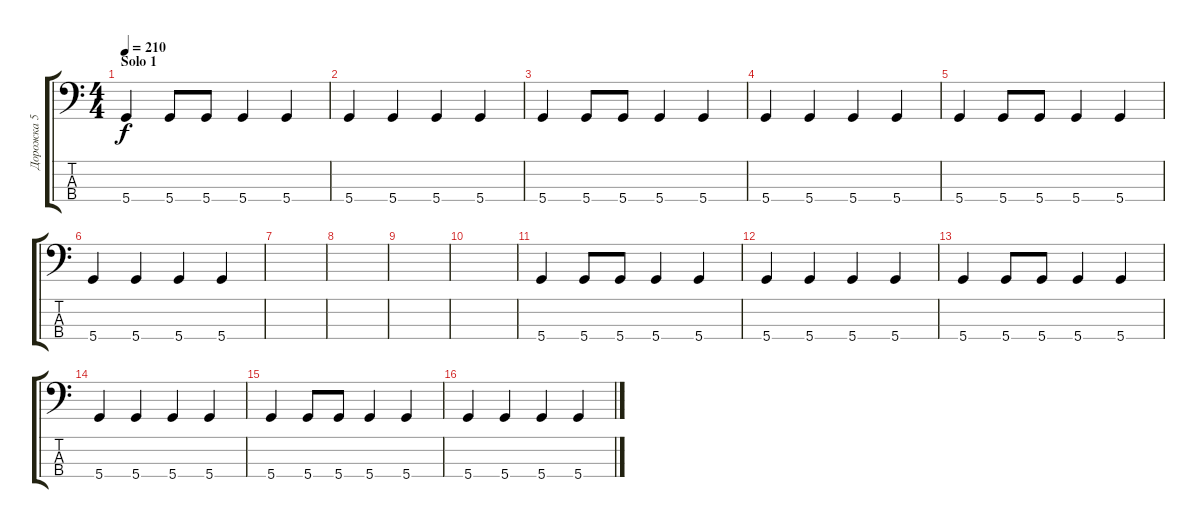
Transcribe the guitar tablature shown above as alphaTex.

\track ("Дорожка 5" "Дорожка 5") {instrument electricbassfinger}
\staff {score tabs}
\tuning (G2 D2 A1 D1) {hide}
\ts (4 4)
\section ("" "Solo 1")
\tempo 210
\clef f4
\ks c
5.4.4{dy f} 5.4.8 5.4.8 5.4.4 5.4.4 |
5.4.4 5.4.4 5.4.4 5.4.4 |
5.4.4 5.4.8 5.4.8 5.4.4 5.4.4 |
5.4.4 5.4.4 5.4.4 5.4.4 |
5.4.4 5.4.8 5.4.8 5.4.4 5.4.4 |
5.4.4 5.4.4 5.4.4 5.4.4 |
|
|
|
|
5.4.4 5.4.8 5.4.8 5.4.4 5.4.4 |
5.4.4 5.4.4 5.4.4 5.4.4 |
5.4.4 5.4.8 5.4.8 5.4.4 5.4.4 |
5.4.4 5.4.4 5.4.4 5.4.4 |
5.4.4 5.4.8 5.4.8 5.4.4 5.4.4 |
5.4.4 5.4.4 5.4.4 5.4.4
